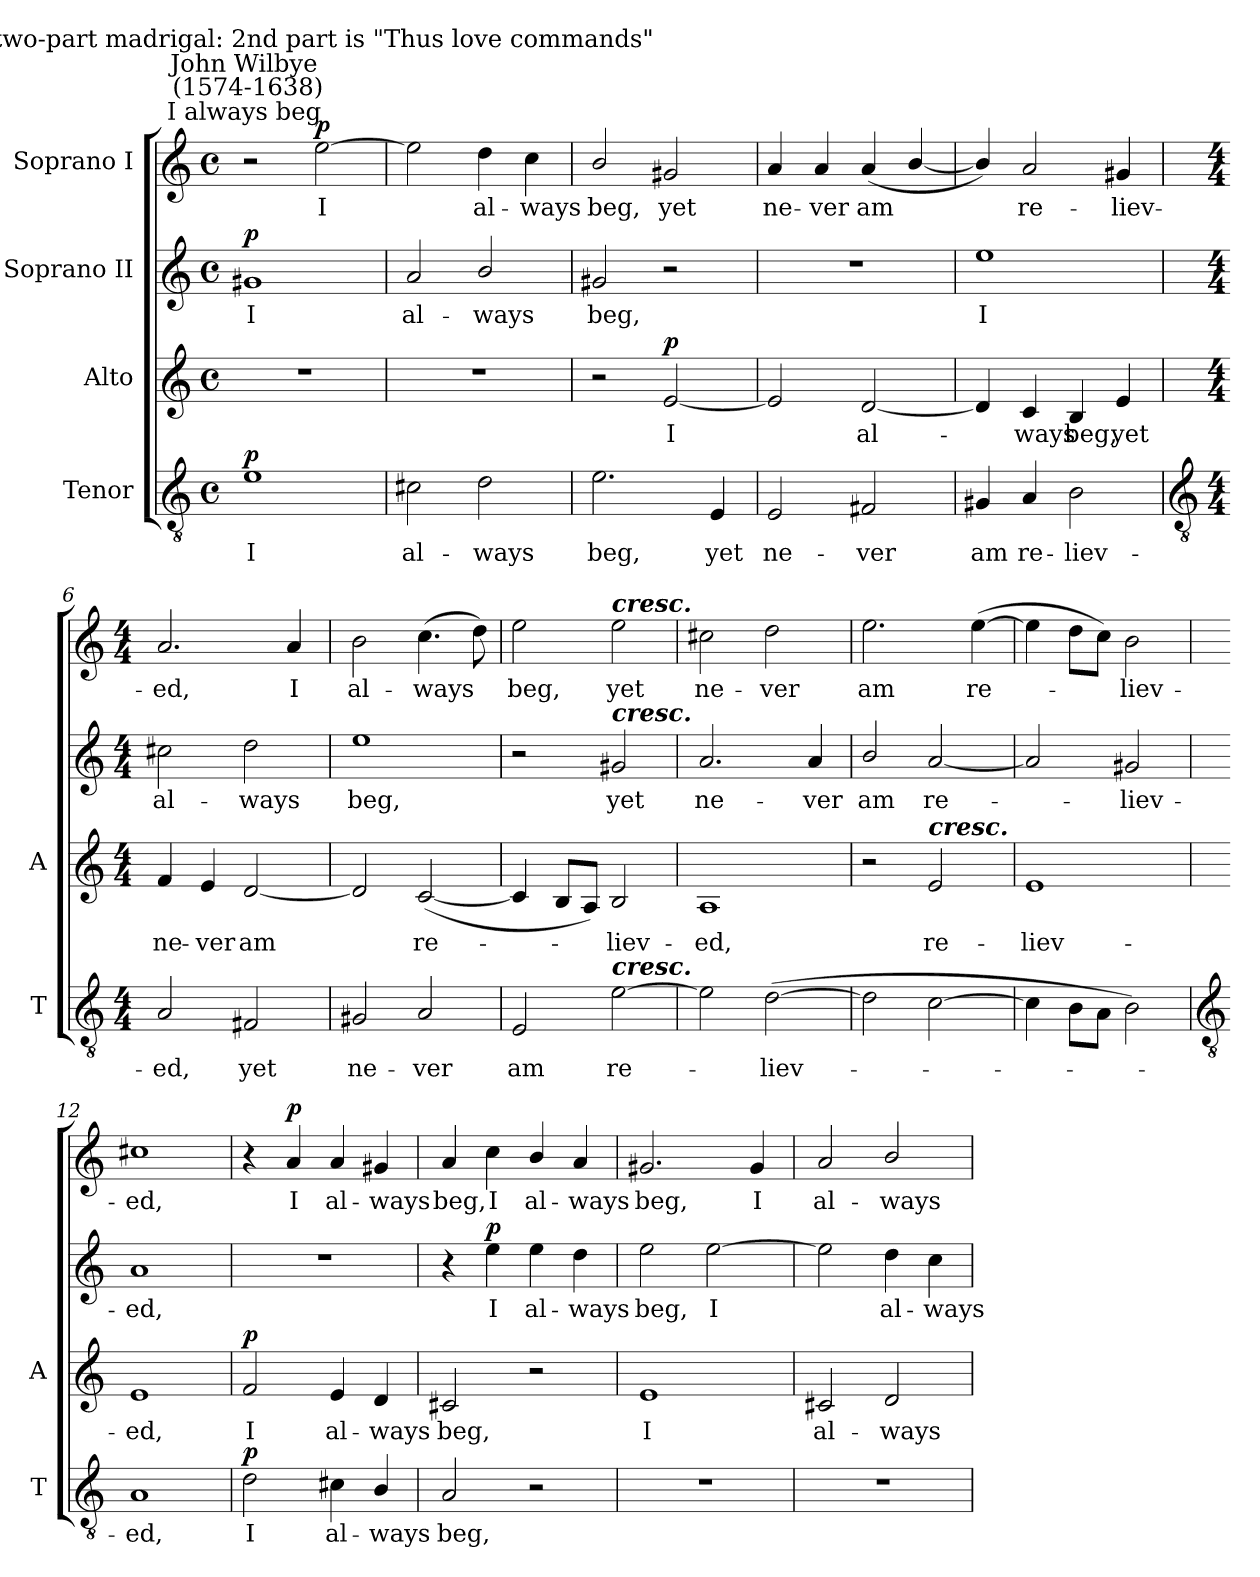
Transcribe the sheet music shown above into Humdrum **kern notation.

**kern	**text	**dynam	**kern	**text	**dynam	**kern	**text	**dynam	**kern	**text	**dynam
*part4	*part4	*part4	*part3	*part3	*part3	*part2	*part2	*part2	*part1	*part1	*part1
*staff4	*staff4	*staff4	*staff3	*staff3	*staff3	*staff2	*staff2	*staff2	*staff1	*staff1	*staff1
*I"Tenor	*	*	*I"Alto	*	*	*I"Soprano II	*	*	*I"Soprano I	*	*
*I'T	*	*	*I'A	*	*	*	*	*	*	*	*
*clefGv2	*	*	*clefG2	*	*	*clefG2	*	*	*clefG2	*	*
*k[]	*	*	*k[]	*	*	*k[]	*	*	*k[]	*	*
*C:	*	*	*C:	*	*	*C:	*	*	*C:	*	*
*M4/4	*	*	*M4/4	*	*	*M4/4	*	*	*M4/4	*	*
*met(c)	*	*	*met(c)	*	*	*met(c)	*	*	*met(c)	*	*
=1	=1	=1	=1	=1	=1	=1	=1	=1	=1	=1	=1
!	!	!	!	!	!	!	!	!	!LO:TX:a:cj:t=I always beg	!	!
!	!	!	!	!	!	!	!	!	!LO:TX:a:cj:t=John Wilbye\n (1574-1638)	!	!
!	!	!	!	!	!	!	!	!	!LO:TX:a:cj:t=1st part of a two-part madrigal&colon; 2nd part is "Thus love commands"	!	!
!	!LO:LY:b	!LO:DY:b	!	!	!	!	!LO:LY:b	!LO:DY:b	!	!	!
1e	I	p	1r	.	.	1g#X	I	p	2r	.	.
!	!	!	!	!	!	!	!	!	!	!LO:LY:b	!LO:DY:b
.	.	.	.	.	.	.	.	.	[2ee	I	p
=2	=2	=2	=2	=2	=2	=2	=2	=2	=2	=2	=2
!	!LO:LY:b	!	!	!	!	!	!LO:LY:b	!	!	!	!
2c#X	al-	.	1r	.	.	2a	al-	.	2ee]	.	.
!	!LO:LY:b	!	!	!	!	!	!LO:LY:b	!	!	!LO:LY:b	!
2d	-ways	.	.	.	.	2b/	-ways	.	4dd	al-	.
!	!	!	!	!	!	!	!	!	!	!LO:LY:b	!
.	.	.	.	.	.	.	.	.	4cc	-ways	.
=3	=3	=3	=3	=3	=3	=3	=3	=3	=3	=3	=3
!	!LO:LY:b	!	!	!	!	!	!LO:LY:b	!	!	!LO:LY:b	!
2.e	beg,	.	2r	.	.	2g#X	beg,	.	2b/	beg,	.
!	!	!	!	!LO:LY:b	!LO:DY:b	!	!	!	!	!LO:LY:b	!
.	.	.	[2e	I	p	2r	.	.	2g#X	yet	.
!	!LO:LY:b	!	!	!	!	!	!	!	!	!	!
4E	yet	.	.	.	.	.	.	.	.	.	.
=4	=4	=4	=4	=4	=4	=4	=4	=4	=4	=4	=4
!	!LO:LY:b	!	!	!	!	!	!	!	!	!LO:LY:b	!
2E	ne-	.	2e]	.	.	1r	.	.	4a	ne-	.
!	!	!	!	!	!	!	!	!	!	!LO:LY:b	!
.	.	.	.	.	.	.	.	.	4a	-ver	.
!	!LO:LY:b	!	!	!LO:LY:b	!	!	!	!	!	!LO:LY:b	!
2F#X	-ver	.	[2d	al-	.	.	.	.	(<4a	am	.
.	.	.	.	.	.	.	.	.	[4b/	.	.
=5	=5	=5	=5	=5	=5	=5	=5	=5	=5	=5	=5
!	!LO:LY:b	!	!	!	!	!	!LO:LY:b	!	!	!	!
4G#X	am	.	4d]	.	.	1ee	I	.	4b/])	.	.
!	!LO:LY:b	!	!	!LO:LY:b	!	!	!	!	!	!LO:LY:b	!
4A	re-	.	4c/	ways	.	.	.	.	2a	re-	.
!	!LO:LY:b	!	!	!LO:LY:b	!	!	!	!	!	!	!
2B	-liev-	.	4B	beg,	.	.	.	.	.	.	.
!	!	!	!	!LO:LY:b	!	!	!	!	!	!LO:LY:b	!
.	.	.	4e	yet	.	.	.	.	4g#X	-liev-	.
!!LO:LB:g=z
=6	=6	=6	=6	=6	=6	=6	=6	=6	=6	=6	=6
*clefGv2	*	*	*	*	*	*	*	*	*	*	*
*M4/4	*	*	*M4/4	*	*	*M4/4	*	*	*M4/4	*	*
!	!LO:LY:b	!	!	!LO:LY:b	!	!	!LO:LY:b	!	!	!LO:LY:b	!
2A/	-ed,	.	4f	ne-	.	2cc#X	al-	.	2.a	-ed,	.
!	!	!	!	!LO:LY:b	!	!	!	!	!	!	!
.	.	.	4e	-ver	.	.	.	.	.	.	.
!	!LO:LY:b	!	!	!LO:LY:b	!	!	!LO:LY:b	!	!	!	!
2F#X	yet	.	[2d	am	.	2dd	-ways	.	.	.	.
!	!	!	!	!	!	!	!	!	!	!LO:LY:b	!
.	.	.	.	.	.	.	.	.	4a	I	.
=7	=7	=7	=7	=7	=7	=7	=7	=7	=7	=7	=7
!	!LO:LY:b	!	!	!	!	!	!LO:LY:b	!	!	!LO:LY:b	!
2G#X	ne-	.	2d]	.	.	1ee	beg,	.	2b	al-	.
!	!LO:LY:b	!	!	!LO:LY:b	!	!	!	!	!	!LO:LY:b	!
2A/	-ver	.	(<[2c/	re-	.	.	.	.	(>4.cc	-ways	.
.	.	.	.	.	.	.	.	.	8dd)	.	.
=8	=8	=8	=8	=8	=8	=8	=8	=8	=8	=8	=8
!	!LO:LY:b	!	!	!	!	!	!	!	!	!LO:LY:b	!
2E	am	.	4c/]	.	.	2r	.	.	2ee	beg,	.
.	.	.	8BL	.	.	.	.	.	.	.	.
.	.	.	8AJ)	.	.	.	.	.	.	.	.
!	!	!	!	!	!	!	!	!	!LO:TX:a:Bi:t=cresc.	!	!
!	!	!	!	!	!	!LO:TX:a:Bi:t=cresc.	!	!	!	!	!
!LO:TX:a:Bi:t=cresc.	!	!	!	!	!	!	!	!	!	!	!
!	!LO:LY:b	!	!	!LO:LY:b	!	!	!LO:LY:b	!	!	!LO:LY:b	!
[2e	re-	.	2B	liev-	.	2g#X	yet	.	2ee	yet	.
=9	=9	=9	=9	=9	=9	=9	=9	=9	=9	=9	=9
!	!	!	!	!LO:LY:b	!	!	!LO:LY:b	!	!	!LO:LY:b	!
2e]	.	.	1A	-ed,	.	2.a	ne-	.	2cc#X	ne-	.
!	!LO:LY:b	!	!	!	!	!	!	!	!	!LO:LY:b	!
(>[2d	liev-	.	.	.	.	.	.	.	2dd	-ver	.
!	!	!	!	!	!	!	!LO:LY:b	!	!	!	!
.	.	.	.	.	.	4a	-ver	.	.	.	.
=10	=10	=10	=10	=10	=10	=10	=10	=10	=10	=10	=10
!	!	!	!	!	!	!	!LO:LY:b	!	!	!LO:LY:b	!
2d]	.	.	2r	.	.	2b/	am	.	2.ee	am	.
!	!	!	!LO:TX:a:Bi:t=cresc.	!	!	!	!	!	!	!	!
!	!	!	!	!LO:LY:b	!	!	!LO:LY:b	!	!	!	!
[2c	.	.	2e	re-	.	[2a	re-	.	.	.	.
!	!	!	!	!	!	!	!	!	!	!LO:LY:b	!
.	.	.	.	.	.	.	.	.	(>[4ee	re-	.
=11	=11	=11	=11	=11	=11	=11	=11	=11	=11	=11	=11
!	!	!	!	!LO:LY:b	!	!	!	!	!	!	!
4c]	.	.	1e	-liev-	.	2a]	.	.	4ee]	.	.
8B\L	.	.	.	.	.	.	.	.	8ddL	.	.
8A\J	.	.	.	.	.	.	.	.	8ccJ)	.	.
!	!	!	!	!	!	!	!LO:LY:b	!	!	!LO:LY:b	!
2B\)	.	.	.	.	.	2g#X	liev-	.	2b	liev-	.
!!LO:LB:g=z
=12	=12	=12	=12	=12	=12	=12	=12	=12	=12	=12	=12
*clefGv2	*	*	*	*	*	*	*	*	*	*	*
!	!LO:LY:b	!	!	!LO:LY:b	!	!	!LO:LY:b	!	!	!LO:LY:b	!
1A	ed,	.	1e	-ed,	.	1a	-ed,	.	1cc#X	-ed,	.
=13	=13	=13	=13	=13	=13	=13	=13	=13	=13	=13	=13
!	!LO:LY:b	!LO:DY:b	!	!LO:LY:b	!LO:DY:b	!	!	!	!	!	!
2d	I	p	2f	I	p	1r	.	.	4r	.	.
!	!	!	!	!	!	!	!	!	!	!LO:LY:b	!LO:DY:b
.	.	.	.	.	.	.	.	.	4a	I	p
!	!LO:LY:b	!	!	!LO:LY:b	!	!	!	!	!	!LO:LY:b	!
4c#X	al-	.	4e	al-	.	.	.	.	4a	al-	.
!	!LO:LY:b	!	!	!LO:LY:b	!	!	!	!	!	!LO:LY:b	!
4B/	-ways	.	4d	-ways	.	.	.	.	4g#X	-ways	.
=14	=14	=14	=14	=14	=14	=14	=14	=14	=14	=14	=14
!	!LO:LY:b	!	!	!LO:LY:b	!	!	!	!	!	!LO:LY:b	!
2A/	beg,	.	2c#X	beg,	.	4r	.	.	4a	beg,	.
!	!	!	!	!	!	!	!LO:LY:b	!LO:DY:b	!	!LO:LY:b	!
.	.	.	.	.	.	4ee	I	p	4cc	I	.
!	!	!	!	!	!	!	!LO:LY:b	!	!	!LO:LY:b	!
2r	.	.	2r	.	.	4ee	al-	.	4b/	al-	.
!	!	!	!	!	!	!	!LO:LY:b	!	!	!LO:LY:b	!
.	.	.	.	.	.	4dd	-ways	.	4a	-ways	.
=15	=15	=15	=15	=15	=15	=15	=15	=15	=15	=15	=15
!	!	!	!	!LO:LY:b	!	!	!LO:LY:b	!	!	!LO:LY:b	!
1r	.	.	1e	I	.	2ee	beg,	.	2.g#X	beg,	.
!	!	!	!	!	!	!	!LO:LY:b	!	!	!	!
.	.	.	.	.	.	[2ee	I	.	.	.	.
!	!	!	!	!	!	!	!	!	!	!LO:LY:b	!
.	.	.	.	.	.	.	.	.	4g#	I	.
=16	=16	=16	=16	=16	=16	=16	=16	=16	=16	=16	=16
!	!	!	!	!LO:LY:b	!	!	!	!	!	!LO:LY:b	!
1r	.	.	2c#X	al-	.	2ee]	.	.	2a	al-	.
!	!	!	!	!LO:LY:b	!	!	!LO:LY:b	!	!	!LO:LY:b	!
.	.	.	2d	-ways	.	4dd	al-	.	2b/	-ways	.
!	!	!	!	!	!	!	!LO:LY:b	!	!	!	!
.	.	.	.	.	.	4cc	-ways	.	.	.	.
=	=	=	=	=	=	=	=	=	=	=	=
*-	*-	*-	*-	*-	*-	*-	*-	*-	*-	*-	*-
